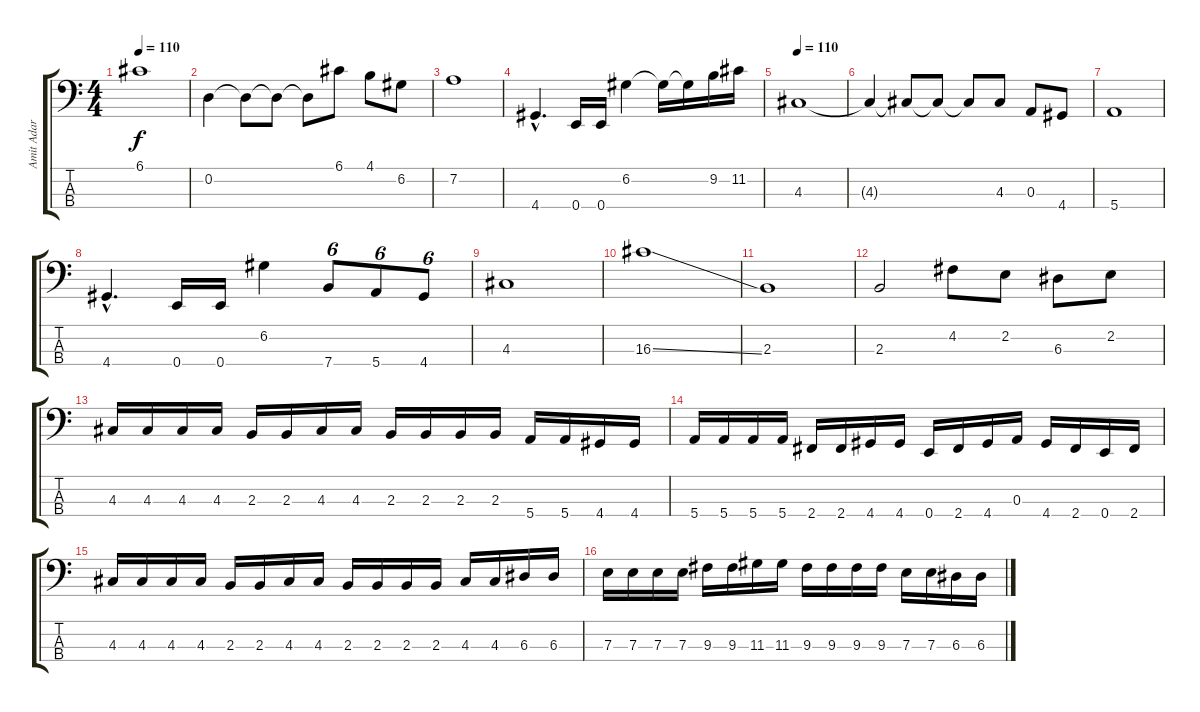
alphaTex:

\track ("Amit Adar" "Amit Adar") {instrument electricbassfinger}
\staff {score tabs}
\tuning (G2 D2 A1 E1) {hide}
\ts (4 4)
\tempo 110
\clef f4
\ks c
6.1.1{dy f} |
0.2.4 0.2{t}.8 0.2{t}.8 0.2{t}.8 6.1.8 4.1.8 6.2.8 |
7.2.1 |
4.4{hac}.4{d} 0.4.16 0.4.16 6.2.4 6.2{t}.16 6.2{t}.16 9.2.16 11.2.16 |
\tempo 110
4.3.1 |
4.3{t}.4 4.3{t}.8 4.3{t}.8 4.3{t}.8 4.3.8 0.3.8 4.4.8 |
5.4.1 |
4.4{hac}.4{d} 0.4.16 0.4.16 6.2.4 7.4.8{tu (6 4)} 5.4.8{tu (6 4)} 4.4.8{tu (6 4)} |
4.3.1 |
16.3{ss}.1 |
2.3.1 |
2.3.2 4.2.8 2.2.8 6.3.8 2.2.8 |
4.3.16 4.3.16 4.3.16 4.3.16 2.3.16 2.3.16 4.3.16 4.3.16 2.3.16 2.3.16 2.3.16 2.3.16 5.4.16 5.4.16 4.4.16 4.4.16 |
5.4.16 5.4.16 5.4.16 5.4.16 2.4.16 2.4.16 4.4.16 4.4.16 0.4.16 2.4.16 4.4.16 0.3.16 4.4.16 2.4.16 0.4.16 2.4.16 |
4.3.16 4.3.16 4.3.16 4.3.16 2.3.16 2.3.16 4.3.16 4.3.16 2.3.16 2.3.16 2.3.16 2.3.16 4.3.16 4.3.16 6.3.16 6.3.16 |
7.3.16 7.3.16 7.3.16 7.3.16 9.3.16 9.3.16 11.3.16 11.3.16 9.3.16 9.3.16 9.3.16 9.3.16 7.3.16 7.3.16 6.3.16 6.3.16
